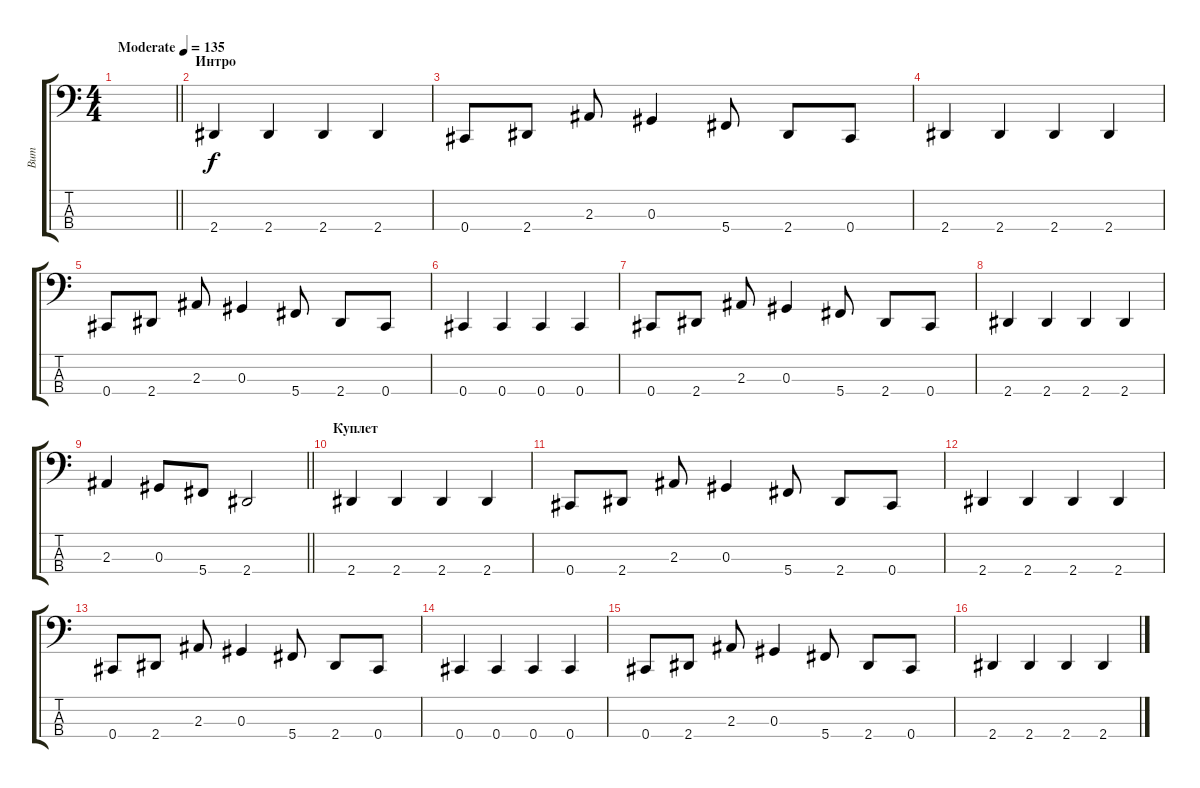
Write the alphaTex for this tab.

\track ("Вит" "Вит") {instrument electricbasspick}
\staff {score tabs}
\tuning (Gb2 Db2 Ab1 Db1) {hide}
\ts (4 4)
\tempo (135 "Moderate")
\clef f4
\barLineRight lightlight
\ks c
|
\section ("" "Интро")
2.4.4 2.4.4 2.4.4 2.4.4 |
0.4.8 2.4.8 2.3.8 0.3.4 5.4.8 2.4.8 0.4.8 |
2.4.4 2.4.4 2.4.4 2.4.4 |
0.4.8 2.4.8 2.3.8 0.3.4 5.4.8 2.4.8 0.4.8 |
0.4.4 0.4.4 0.4.4 0.4.4 |
0.4.8 2.4.8 2.3.8 0.3.4 5.4.8 2.4.8 0.4.8 |
2.4.4 2.4.4 2.4.4 2.4.4 |
\barLineRight lightlight
2.3.4 0.3.8 5.4.8 2.4.2 |
\section ("" "Куплет")
2.4.4 2.4.4 2.4.4 2.4.4 |
0.4.8 2.4.8 2.3.8 0.3.4 5.4.8 2.4.8 0.4.8 |
2.4.4 2.4.4 2.4.4 2.4.4 |
0.4.8 2.4.8 2.3.8 0.3.4 5.4.8 2.4.8 0.4.8 |
0.4.4 0.4.4 0.4.4 0.4.4 |
0.4.8 2.4.8 2.3.8 0.3.4 5.4.8 2.4.8 0.4.8 |
2.4.4 2.4.4 2.4.4 2.4.4
